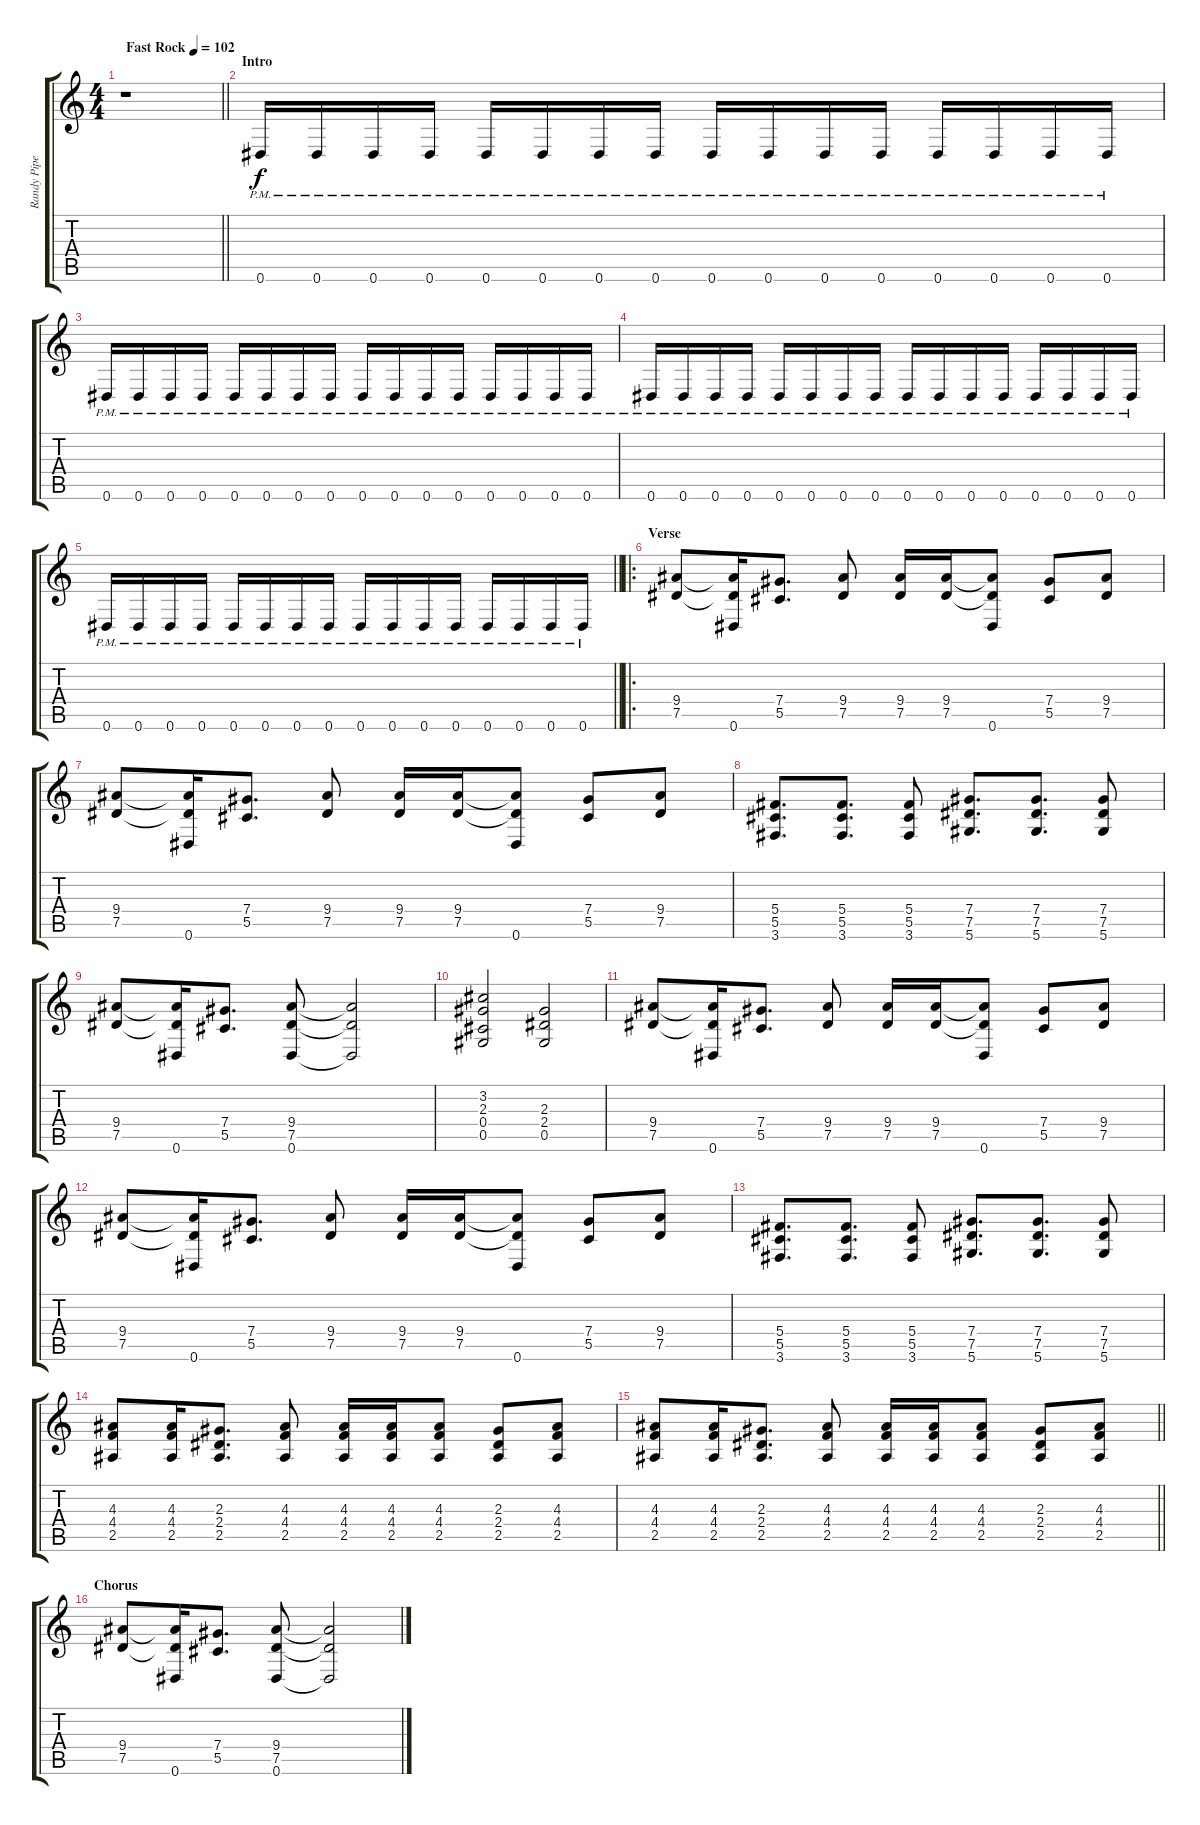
\track ("Randy Piper (rythm)" "Randy Pipe") {instrument distortionguitar}
\staff {score tabs}
\tuning (Eb4 Bb3 Gb3 Db3 Ab2 Eb2) {hide}
\ts (4 4)
\tempo (102 "Fast Rock")
\clef g2
\barLineRight lightlight
\ks c
r.1{dy f instrument distortionguitar} |
\section ("" "Intro")
0.6{pm}.16{volume 9} 0.6{pm}.16 0.6{pm}.16 0.6{pm}.16 0.6{pm}.16 0.6{pm}.16 0.6{pm}.16 0.6{pm}.16 0.6{pm}.16 0.6{pm}.16 0.6{pm}.16 0.6{pm}.16 0.6{pm}.16 0.6{pm}.16 0.6{pm}.16 0.6{pm}.16 |
0.6{pm}.16 0.6{pm}.16 0.6{pm}.16 0.6{pm}.16 0.6{pm}.16 0.6{pm}.16 0.6{pm}.16 0.6{pm}.16 0.6{pm}.16 0.6{pm}.16 0.6{pm}.16 0.6{pm}.16 0.6{pm}.16 0.6{pm}.16 0.6{pm}.16 0.6{pm}.16 |
0.6{pm}.16 0.6{pm}.16 0.6{pm}.16 0.6{pm}.16 0.6{pm}.16 0.6{pm}.16 0.6{pm}.16 0.6{pm}.16 0.6{pm}.16 0.6{pm}.16 0.6{pm}.16 0.6{pm}.16 0.6{pm}.16 0.6{pm}.16 0.6{pm}.16 0.6{pm}.16 |
\barLineRight lightlight
0.6{pm}.16 0.6{pm}.16 0.6{pm}.16 0.6{pm}.16 0.6{pm}.16 0.6{pm}.16 0.6{pm}.16 0.6{pm}.16 0.6{pm}.16 0.6{pm}.16 0.6{pm}.16 0.6{pm}.16 0.6{pm}.16 0.6{pm}.16 0.6{pm}.16 0.6{pm}.16 |
\ro
\section ("" "Verse")
(9.4 7.5).8 (9.4{t} 7.5{t} 0.6).16 (7.4 5.5).8{d} (9.4 7.5).8 (9.4 7.5).16 (9.4 7.5).16 (9.4{t} 7.5{t} 0.6).8 (7.4 5.5).8 (9.4 7.5).8 |
(9.4 7.5).8 (9.4{t} 7.5{t} 0.6).16 (7.4 5.5).8{d} (9.4 7.5).8 (9.4 7.5).16 (9.4 7.5).16 (9.4{t} 7.5{t} 0.6).8 (7.4 5.5).8 (9.4 7.5).8 |
(5.4 5.5 3.6).8{d} (5.4 5.5 3.6).8{d} (5.4 5.5 3.6).8 (7.4 7.5 5.6).8{d} (7.4 7.5 5.6).8{d} (7.4 7.5 5.6).8 |
(9.4 7.5).8 (9.4{t} 7.5{t} 0.6).16 (7.4 5.5).8{d} (9.4 7.5 0.6).8 (9.4{t} 7.5{t} 0.6{t}).2 |
(3.2 2.3 0.4 0.5).2 (2.3 2.4 0.5).2 |
(9.4 7.5).8 (9.4{t} 7.5{t} 0.6).16 (7.4 5.5).8{d} (9.4 7.5).8 (9.4 7.5).16 (9.4 7.5).16 (9.4{t} 7.5{t} 0.6).8 (7.4 5.5).8 (9.4 7.5).8 |
(9.4 7.5).8 (9.4{t} 7.5{t} 0.6).16 (7.4 5.5).8{d} (9.4 7.5).8 (9.4 7.5).16 (9.4 7.5).16 (9.4{t} 7.5{t} 0.6).8 (7.4 5.5).8 (9.4 7.5).8 |
(5.4 5.5 3.6).8{d} (5.4 5.5 3.6).8{d} (5.4 5.5 3.6).8 (7.4 7.5 5.6).8{d} (7.4 7.5 5.6).8{d} (7.4 7.5 5.6).8 |
(4.3 4.4 2.5).8 (4.3 4.4 2.5).16 (2.3 2.4 2.5).8{d} (4.3 4.4 2.5).8 (4.3 4.4 2.5).16 (4.3 4.4 2.5).16 (4.3 4.4 2.5).8 (2.3 2.4 2.5).8 (4.3 4.4 2.5).8 |
\barLineRight lightlight
(4.3 4.4 2.5).8 (4.3 4.4 2.5).16 (2.3 2.4 2.5).8{d} (4.3 4.4 2.5).8 (4.3 4.4 2.5).16 (4.3 4.4 2.5).16 (4.3 4.4 2.5).8 (2.3 2.4 2.5).8 (4.3 4.4 2.5).8 |
\section ("" "Chorus")
(9.4 7.5).8 (9.4{t} 7.5{t} 0.6).16 (7.4 5.5).8{d} (9.4 7.5 0.6).8 (9.4{t} 7.5{t} 0.6{t}).2
